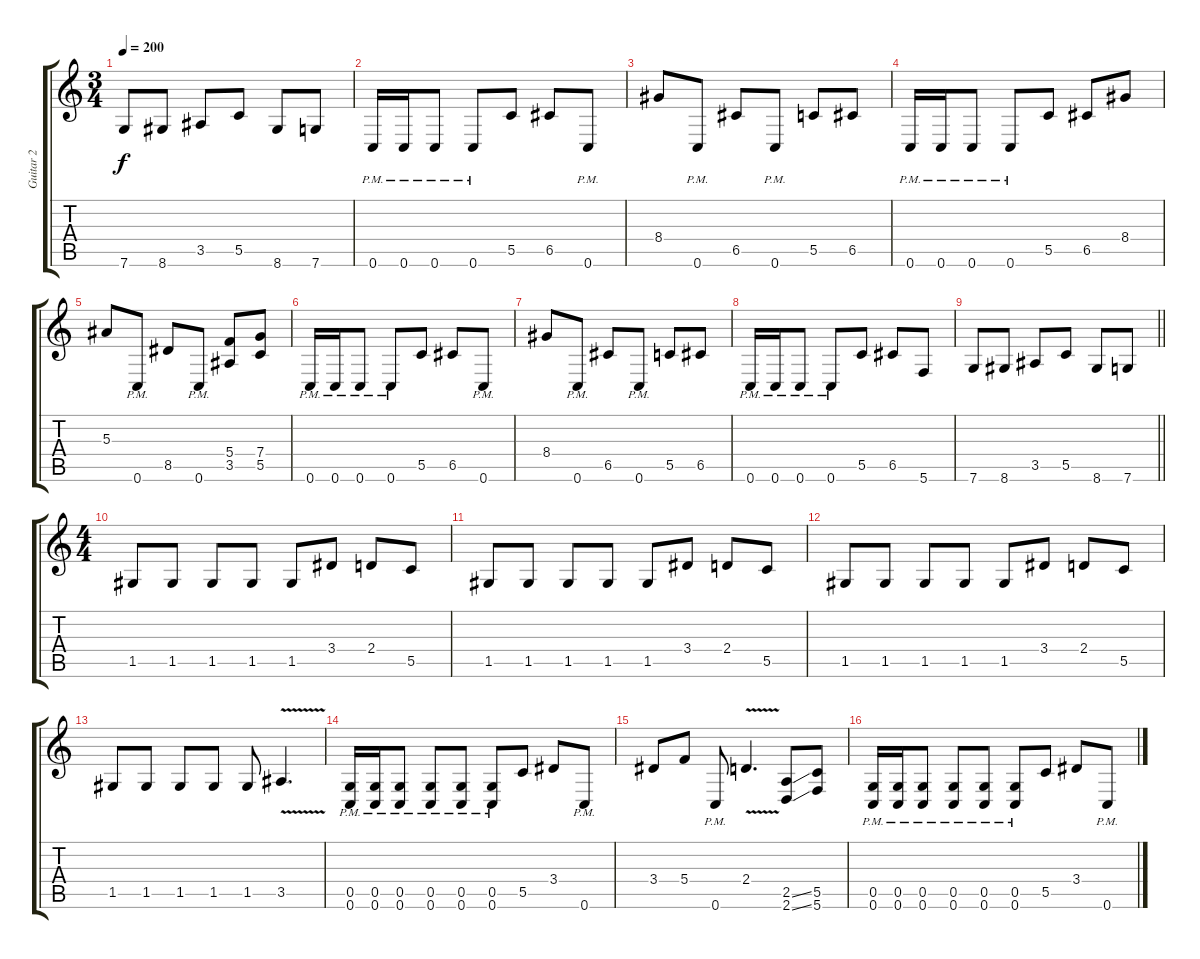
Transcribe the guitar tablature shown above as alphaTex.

\track ("Guitar 2" "Guitar 2") {instrument distortionguitar}
\staff {score tabs}
\tuning (D4 A3 F3 C3 G2 C2) {hide}
\ts (3 4)
\tempo 200
\clef g2
\ks c
7.6.8{dy f} 8.6.8 3.5.8 5.5.8 8.6.8 7.6.8 |
0.6{pm}.16 0.6{pm}.16 0.6{pm}.8 0.6{pm}.8 5.5.8 6.5.8 0.6{pm}.8 |
8.4.8 0.6{pm}.8 6.5.8 0.6{pm}.8 5.5.8 6.5.8 |
0.6{pm}.16 0.6{pm}.16 0.6{pm}.8 0.6{pm}.8 5.5.8 6.5.8 8.4.8 |
5.3.8 0.6{pm}.8 8.5.8 0.6{pm}.8 (5.4 3.5).8 (7.4 5.5).8 |
0.6{pm}.16 0.6{pm}.16 0.6{pm}.8 0.6{pm}.8 5.5.8 6.5.8 0.6{pm}.8 |
8.4.8 0.6{pm}.8 6.5.8 0.6{pm}.8 5.5.8 6.5.8 |
0.6{pm}.16 0.6{pm}.16 0.6{pm}.8 0.6{pm}.8 5.5.8 6.5.8 5.6.8 |
\barLineRight lightlight
7.6.8 8.6.8 3.5.8 5.5.8 8.6.8 7.6.8 |
\ts (4 4)
1.5.8{balance 16} 1.5.8 1.5.8 1.5.8 1.5.8 3.4.8 2.4.8 5.5.8 |
1.5.8 1.5.8 1.5.8 1.5.8 1.5.8 3.4.8 2.4.8 5.5.8 |
1.5.8 1.5.8 1.5.8 1.5.8 1.5.8 3.4.8 2.4.8 5.5.8 |
1.5.8 1.5.8 1.5.8 1.5.8 1.5.8 3.5{v}.4{d} |
(0.5{pm} 0.6{pm}).16 (0.5{pm} 0.6{pm}).16 (0.5{pm} 0.6{pm}).8 (0.5{pm} 0.6{pm}).8 (0.5{pm} 0.6{pm}).8 (0.5{pm} 0.6{pm}).8 5.5.8 3.4.8 0.6{pm}.8 |
3.4.8 5.4.8 0.6{pm}.8 2.4{v}.4{d} (2.5{ss} 2.6{ss}).8 (5.5 5.6).8 |
(0.5{pm} 0.6{pm}).16 (0.5{pm} 0.6{pm}).16 (0.5{pm} 0.6{pm}).8 (0.5{pm} 0.6{pm}).8 (0.5{pm} 0.6{pm}).8 (0.5{pm} 0.6{pm}).8 5.5.8 3.4.8 0.6{pm}.8
